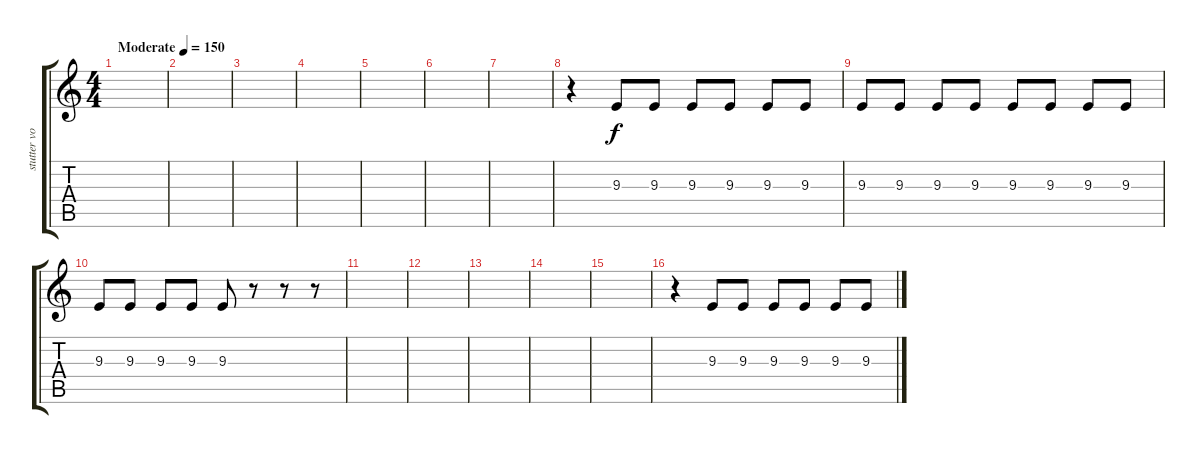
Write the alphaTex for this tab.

\track ("stutter vocals" "stutter vo") {instrument frenchhorn}
\staff {score tabs}
\tuning (E4 B3 G3 D3 A2 E2) {hide}
\ts (4 4)
\tempo (150 "Moderate")
\clef g2
\ks c
|
|
|
|
|
|
|
r.4 9.3.8 9.3.8 9.3.8 9.3.8 9.3.8 9.3.8 |
9.3.8 9.3.8 9.3.8 9.3.8 9.3.8 9.3.8 9.3.8 9.3.8 |
9.3.8 9.3.8 9.3.8 9.3.8 9.3.8 r.8 r.8 r.8 |
|
|
|
|
|
r.4 9.3.8 9.3.8 9.3.8 9.3.8 9.3.8 9.3.8
